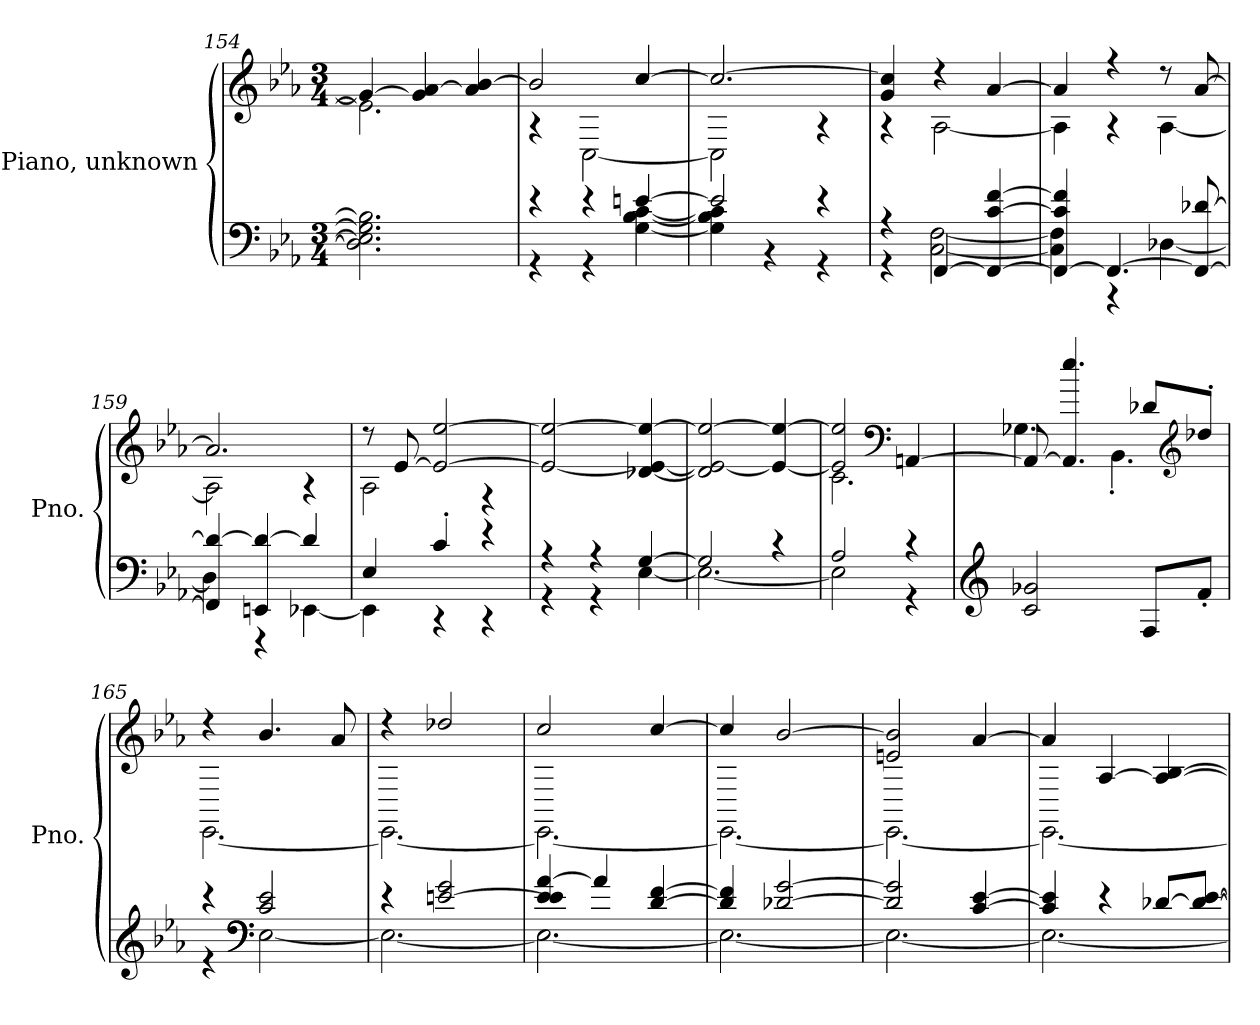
**kern	**kern
*part1	*part1
*staff2	*staff1
*I"Piano, unknown	*
*I'Pno.	*
*clefF4	*clefG2
*k[b-e-a-]	*k[b-e-a-]
*M3/4	*M3/4
=154	=154
*	*^
2.D-\] 2.E-\] 2.G\] 2.B-\]	4g/_	2.e-\]
.	4g/] [4a-/	.
.	4a-/] [4b-/	.
=155	=155	=155
*^	*	*
4r	4r	2b-/]	4r
4r	4r	.	[2C\
[4en/	[4G\ [4B-\ [4c\	[4cc/	.
=156	=156	=156	=156
2e/]	4G\] 4B-\] 4c\]	2.cc/_	2C\]
.	4r	.	.
4r	4r	.	4r
=157	=157	=157	=157
4r	4r	4g/ 4cc/]	4r
[4FF/	[2C\ [2F\	4r	[2A-\
4FF/_ [4c/ [4f/	.	[4a-/	.
!!LO:PB:g=z	!!
=158	=158	=158	=158
4FF/_ 4c/] 4f/]	4C\] 4F\]	4a-/]	4A-\]
4.FF/_	4r	4r	4r
.	[4D-X\	8r	[4A-\
8FF/_ [8d-X/	.	[8a-/	.
=159	=159	=159	=159
4FF/] 4d-/_	4D-\]	2.a-/]	2A-\]
4EEn/ 4d-/_	4r	.	.
4d-/]	[4EE-X\	.	4r
=160	=160	=160	=160
4E-/	4EE-\]	8r	2A-\
.	.	[8e-/	.
4c'/	4r	2e-/_ [2ee-/	.
4r	4r	.	4r
*	*	*v	*v
=161	=161	=161
4r	4r	2e-/_ 2ee-/_
4r	4r	.
[4G/	[4E-\	[4d-X/ 4e-/_ 4ee-/_
=162	=162	=162
2G/]	2.E-\_	2d-/] 2e-/_ 2ee-/_
4r	.	4e-/_ 4ee-/_
=163	=163	=163
*	*	*^
2A-/	2E-\]	2e-/] 2ee-/]	2.c\
*	*	*clefF4	*
4r	4r	[4AAn/	.
*v	*v	*	*
!!LO:LB:g=z	!!
=164	=164	=164
*clefG2	*	*
2c/ 2g-X/	8AA/_	4.G-X\
.	4.AA/] 4.ee-/	.
.	.	4.BB-'\
8F/L	8d-X/L	.
*	*clefG2	*
8f'/J	8dd-X'/J	.
=165	=165	=165
*^	*	*
4r	4r	4r	[2.EE-\
*clefF4	*	*	*
2c/ 2e-/	[2E-\	4.b-/	.
.	.	8a-/	.
=166	=166	=166	=166
4r	2.E-\_	4r	2.EE-\_
[2en/ 2g/	.	2dd-X/	.
=167	=167	=167	=167
4e-/ 4e/] [4a-/	2.E-\_	2cc/	2.EE-\_
4a-/]	.	.	.
[4d/ [4f/	.	[4cc/	.
=168	=168	=168	=168
4d/] 4f/]	2.E-\_	4cc/]	2.EE-\_
[2d-X/ [2g/	.	[2b-/	.
=169	=169	=169	=169
2d-/] 2g/]	2.E-\_	2en/ 2b-/]	2.EE-\_
[4c/ [4e-/	.	[4a-/	.
!!LO:LB:g=z	!!
=170	=170	=170	=170
4c/] 4e-/]	2.E-\_	4a-/]	2.EE-\_
4r	.	[4A-/	.
[8d-X/L	.	4A-/_ [4B-/	.
8d-/_ [8e-/J	.	.	.
*v	*v	*	*
*	*v	*v
=	=
*-	*-
